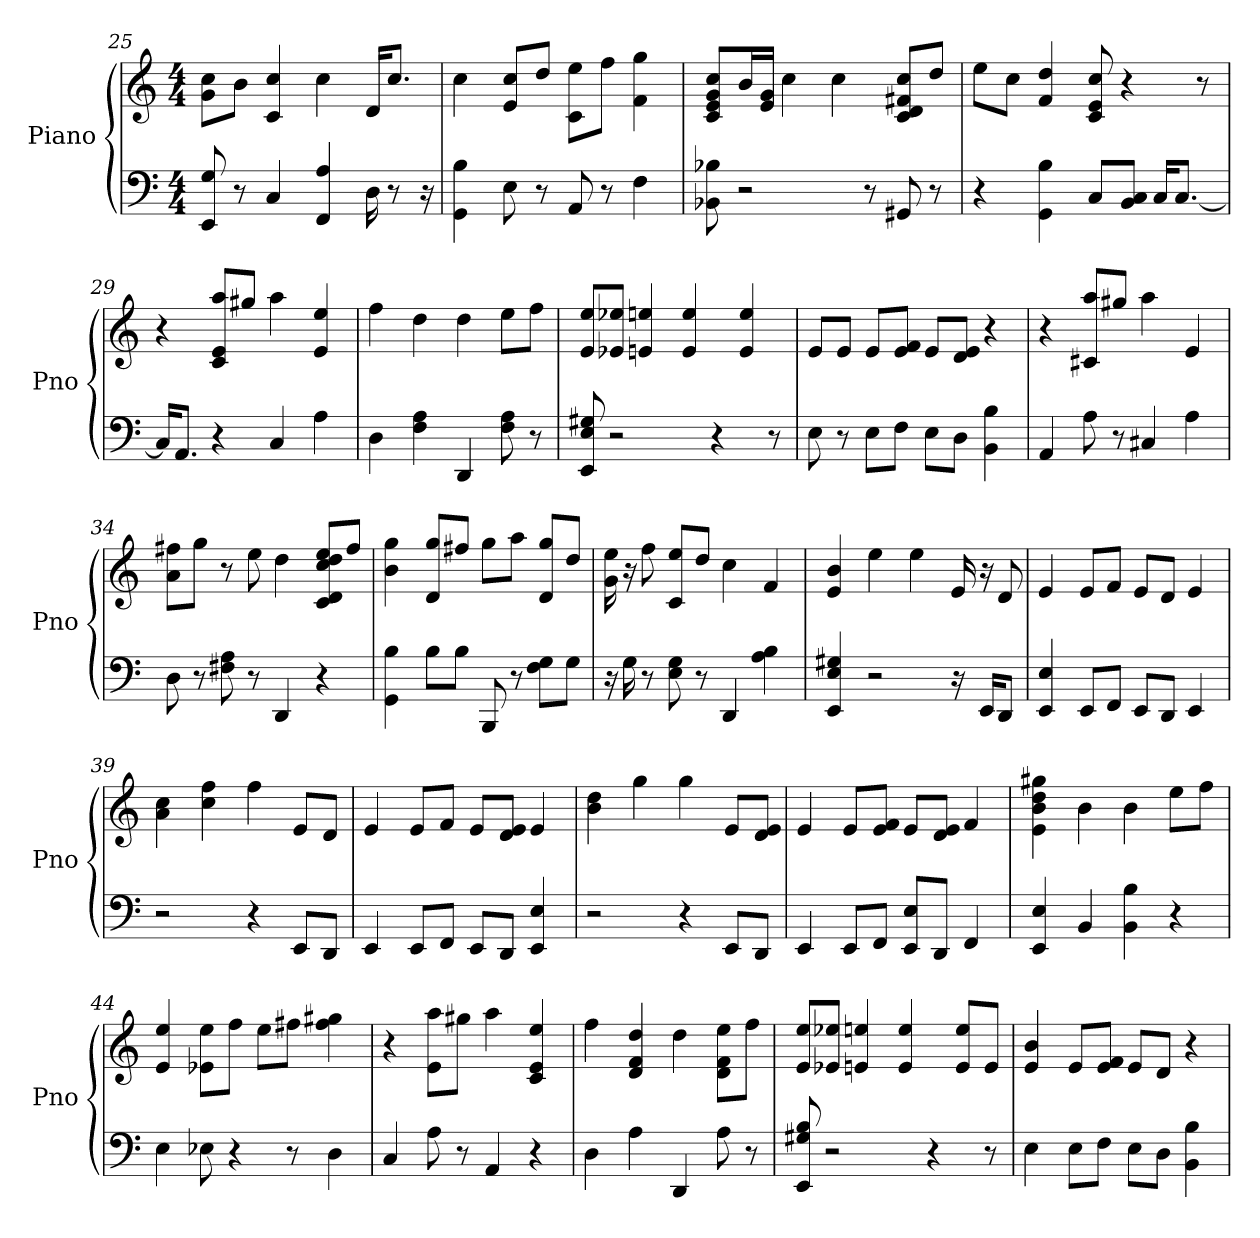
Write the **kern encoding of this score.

**kern	**kern
*part1	*part1
*staff2	*staff1
*I"Piano	*
*I'Pno	*
*clefF4	*clefG2
*k[]	*k[]
*C:	*C:
*M4/4	*M4/4
=25	=25
8G 8EE	8cc\ 8g\L
8r	8b\J
4C	4c 4cc
4A 4FF	4cc
16D	16d/KL
8r	8.cc/J
16r	.
=26	=26
4GG 4B	4cc
8E	8e/ 8cc/L
8r	8dd/J
8AA	8ee\ 8c\L
8r	8ff\J
4F	4f 4gg
=27	=27
8BB- 8B-	8cc/ 8c/ 8g/ 8e/L
2r	16b/L
.	16g/ 16e/JJ
.	4cc
.	4cc
8r	.
8GG#	8f#/ 8cc/ 8c/ 8d/L
8r	8dd/J
=28	=28
4r	8ee\L
.	8cc\J
4GG 4B	4f 4dd
8C/L	8cc 8e 8c
8BB/ 8C/J	4r
16C/KL	.
[8.C/J	.
.	8r
=29	=29
16C/KL]	4r
8.AA/J	.
4r	8c/ 8aa/ 8e/L
.	8gg#/J
4C	4aa
4A	4ee 4e
=30	=30
4D	4ff
4A 4F	4dd
4DD	4dd
8A 8F	8ee\L
8r	8ff\J
=31	=31
8G# 8EE 8E	8ee/ 8e/L
2r	8ee-/ 8e-/J
.	4e 4ee
.	4e 4ee
4r	.
.	4e 4ee
8r	.
=32	=32
8E	8e/L
8r	8e/J
8E\L	8e/L
8F\J	8f/ 8e/J
8E\L	8e/L
8D\J	8e/ 8d/J
4B 4BB	4r
=33	=33
4AA	4r
8A	8c#/ 8aa/L
8r	8gg#/J
4C#	4aa
4A	4e
=34	=34
8D	8a\ 8ff#\L
8r	8gg\J
8A 8F#	8r
8r	8ee
4DD	4dd
4r	8c/ 8d/ 8cc/ 8ee/ 8dd/L
.	8ff#/J
=35	=35
4GG 4B	4b 4gg
8B\L	8d/ 8gg/L
8B\J	8ff#/J
8BBB	8gg\L
8r	8aa\J
8F\ 8G\L	8d/ 8gg/L
8G\J	8dd/J
=36	=36
16r	16g 16ee
16G	16r
8r	8ff
8E 8G	8c/ 8ee/L
8r	8dd/J
4DD	4cc
4A 4B	4f
=37	=37
4E 4G# 4EE	4e 4b
2r	4ee
.	4ee
16r	16e
16EE/KL	16r
8DD/J	8d
=38	=38
4E 4EE	4e
8EE/L	8e/L
8FF/J	8f/J
8EE/L	8e/L
8DD/J	8d/J
4EE	4e
=39	=39
2r	4cc 4a
.	4ff 4cc
4r	4ff
8EE/L	8e/L
8DD/J	8d/J
=40	=40
4EE	4e
8EE/L	8e/L
8FF/J	8f/J
8EE/L	8e/L
8DD/J	8d/ 8e/J
4EE 4E	4e
=41	=41
2r	4b 4dd
.	4gg
4r	4gg
8EE/L	8e/L
8DD/J	8e/ 8d/J
=42	=42
4EE	4e
8EE/L	8e/L
8FF/J	8f/ 8e/J
8EE/ 8E/L	8e/L
8DD/J	8d/ 8e/J
4FF	4f
=43	=43
4E 4EE	4e 4b 4gg# 4dd
4BB	4b
4B 4BB	4b
4r	8ee\L
.	8ff\J
=44	=44
4E	4e 4ee
8E-	8e-\ 8ee\L
4r	8ff\J
.	8ee\L
8r	8ff#\J
4D	4gg# 4ff#
=45	=45
4C	4r
8A	8aa\ 8e\L
8r	8gg#\J
4AA	4aa
4r	4ee 4e 4c
=46	=46
4D	4ff
4A	4dd 4f 4d
4DD	4dd
8A	8ee\ 8d\ 8f\L
8r	8ff\J
=47	=47
8B 8EE 8G#	8e/ 8ee/L
2r	8ee-/ 8e-/J
.	4e 4ee
.	4ee 4e
4r	.
.	8ee/ 8e/L
8r	8e/J
=48	=48
4E	4e 4b
8E\L	8e/L
8F\J	8f/ 8e/J
8E\L	8e/L
8D\J	8d/J
4B 4BB	4r
=	=
*-	*-
